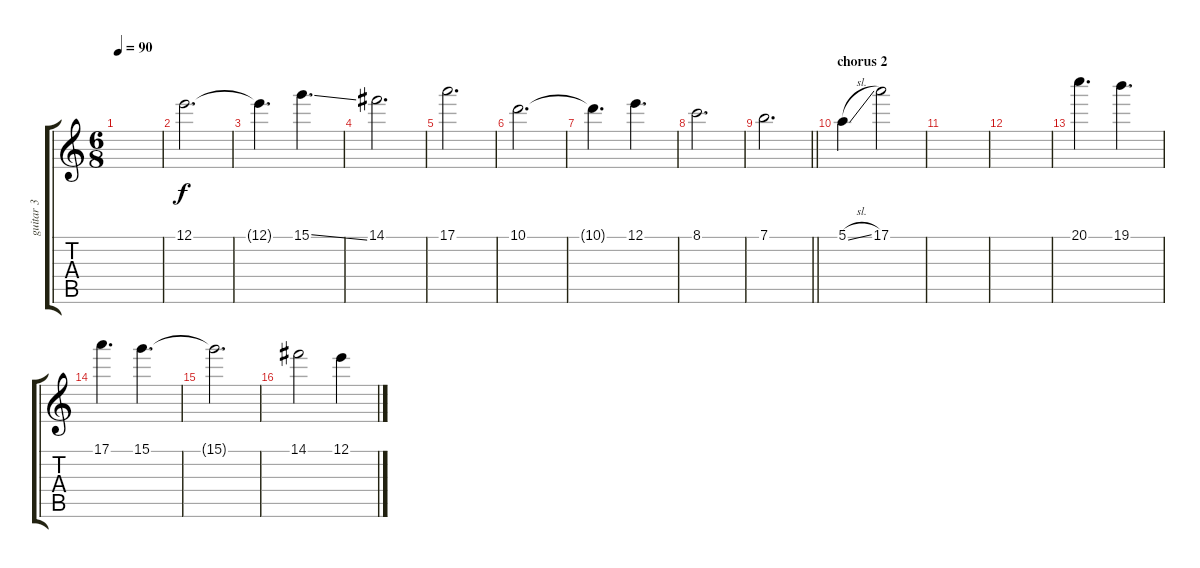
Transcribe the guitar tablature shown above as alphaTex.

\track ("guitar 3" "guitar 3") {instrument electricguitarjazz}
\staff {score tabs}
\tuning (E4 B3 G3 D3 A2 E2) {hide}
\ts (6 8)
\tempo 90
\clef g2
\ks c
|
12.1.2{d} |
12.1{t}.4{d} 15.1{ss}.4{d} |
14.1.2{d} |
17.1.2{d} |
10.1.2{d} |
10.1{t}.4{d} 12.1.4{d} |
8.1.2{d} |
\barLineRight lightlight
7.1.2{d} |
\section ("" "chorus 2")
5.1{sl}.4 17.1.2 |
|
|
20.1.4{d} 19.1.4{d} |
17.1.4{d} 15.1.4{d} |
15.1{t}.2{d} |
14.1.2 12.1.4
